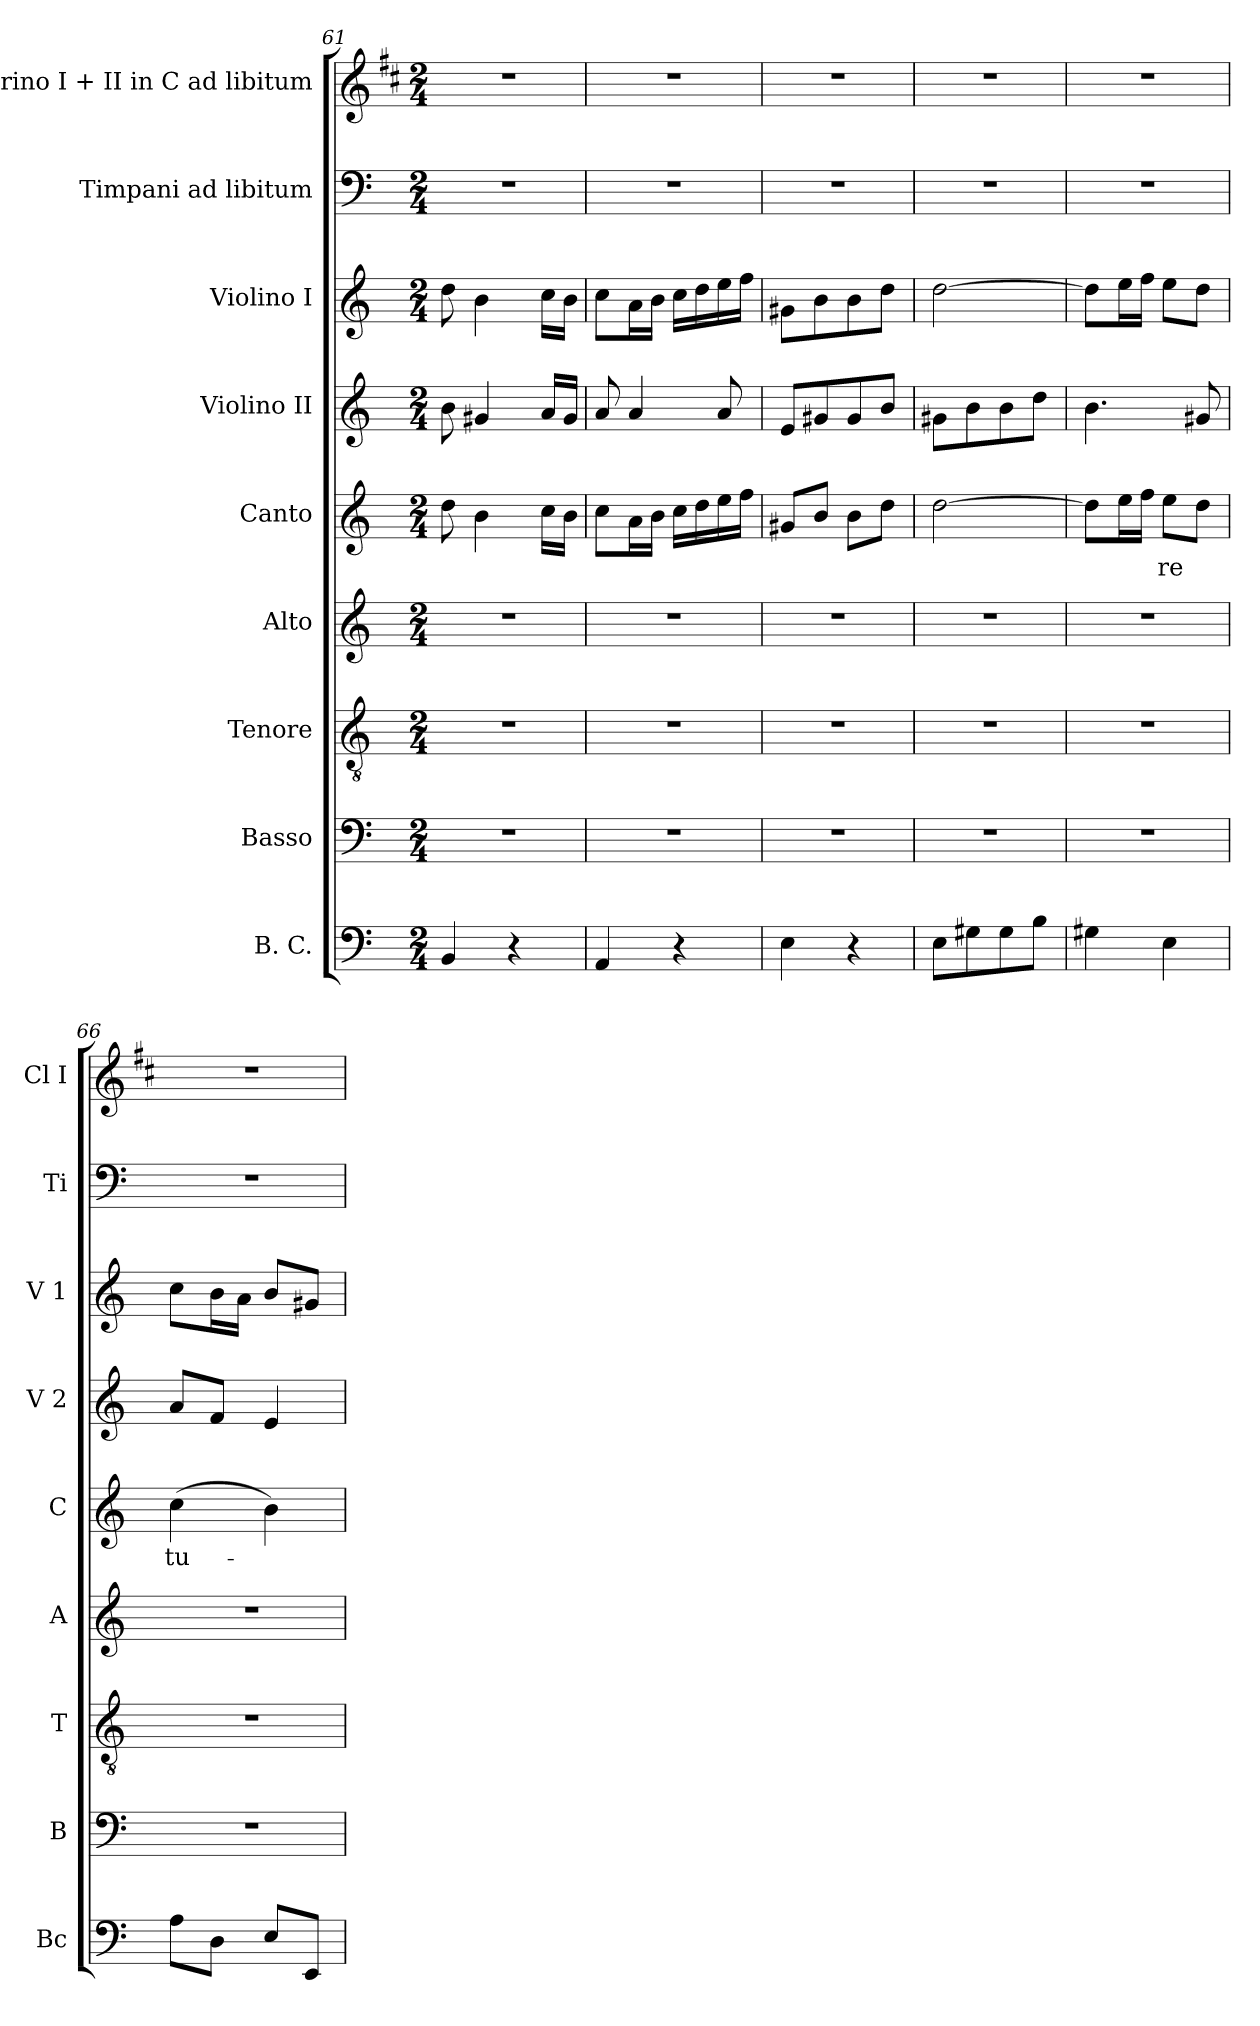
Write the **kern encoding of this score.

**kern	**kern	**kern	**kern	**kern	**text	**kern	**kern	**kern	**kern
*part9	*part8	*part7	*part6	*part5	*part5	*part4	*part3	*part2	*part1
*staff9	*staff8	*staff7	*staff6	*staff5	*staff5	*staff4	*staff3	*staff2	*staff1
*I"B. C.	*I"Basso	*I"Tenore	*I"Alto	*I"Canto	*	*I"Violino II	*I"Violino I	*I"Timpani ad libitum	*I"Clarino I + II in C ad libitum
*I'Bc	*I'B	*I'T	*I'A	*I'C	*	*I'V 2	*I'V 1	*I'Ti	*I'Cl I
!!LO:LB:g=z
*clefF4	*clefF4	*clefGv2	*clefG2	*clefG2	*	*clefG2	*clefG2	*clefF4	*clefG2
*	*	*	*	*	*	*	*	*	*ITrd1c2
*k[]	*k[]	*k[]	*k[]	*k[]	*	*k[]	*k[]	*k[]	*k[]
*M2/4	*M2/4	*M2/4	*M2/4	*M2/4	*	*M2/4	*M2/4	*M2/4	*M2/4
=61	=61	=61	=61	=61	=61	=61	=61	=61	=61
4BB/	2r	2r	2r	8dd\	.	8b\	8dd\	2r	2r
.	.	.	.	4b\	.	4g#X/	4b\	.	.
4r	.	.	.	.	.	.	.	.	.
.	.	.	.	16cc\LL	.	16a/LL	16cc\LL	.	.
.	.	.	.	16b\JJ	.	16g#/JJ	16b\JJ	.	.
=62	=62	=62	=62	=62	=62	=62	=62	=62	=62
4AA/	2r	2r	2r	8cc\L	.	8a/	8cc\L	2r	2r
.	.	.	.	16a\L	.	4a/	16a\L	.	.
.	.	.	.	16b\JJ	.	.	16b\JJ	.	.
4r	.	.	.	16cc\LL	.	.	16cc\LL	.	.
.	.	.	.	16dd\	.	.	16dd\	.	.
.	.	.	.	16ee\	.	8a/	16ee\	.	.
.	.	.	.	16ff\JJ	.	.	16ff\JJ	.	.
=63	=63	=63	=63	=63	=63	=63	=63	=63	=63
4E\	2r	2r	2r	8g#X/L	.	8e/L	8g#X\L	2r	2r
.	.	.	.	8b/J	.	8g#X/	8b\	.	.
4r	.	.	.	8b\L	.	8g#/	8b\	.	.
.	.	.	.	8dd\J	.	8b/J	8dd\J	.	.
=64	=64	=64	=64	=64	=64	=64	=64	=64	=64
8E\L	2r	2r	2r	[2dd\	.	8g#X\L	[2dd\	2r	2r
8G#X\	.	.	.	.	.	8b\	.	.	.
8G#\	.	.	.	.	.	8b\	.	.	.
8B\J	.	.	.	.	.	8dd\J	.	.	.
=65	=65	=65	=65	=65	=65	=65	=65	=65	=65
4G#X\	2r	2r	2r	8dd\L]	.	4.b\	8dd\L]	2r	2r
.	.	.	.	16ee\L	.	.	16ee\L	.	.
.	.	.	.	16ff\JJ	.	.	16ff\JJ	.	.
!	!	!	!	!	!LO:LY:b	!	!	!	!
4E\	.	.	.	8ee\L	re	.	8ee\L	.	.
.	.	.	.	8dd\J	.	8g#X/	8dd\J	.	.
=66	=66	=66	=66	=66	=66	=66	=66	=66	=66
!	!	!	!	!	!LO:LY:b	!	!	!	!
8A\L	2r	2r	2r	(4cc\	tu-	8a/L	8cc\L	2r	2r
8D\J	.	.	.	.	.	8f/J	16b\L	.	.
.	.	.	.	.	.	.	16a\JJ	.	.
8E/L	.	.	.	4b\)	.	4e/	8b/L	.	.
8EE/J	.	.	.	.	.	.	8g#X/J	.	.
=	=	=	=	=	=	=	=	=	=
*-	*-	*-	*-	*-	*-	*-	*-	*-	*-
